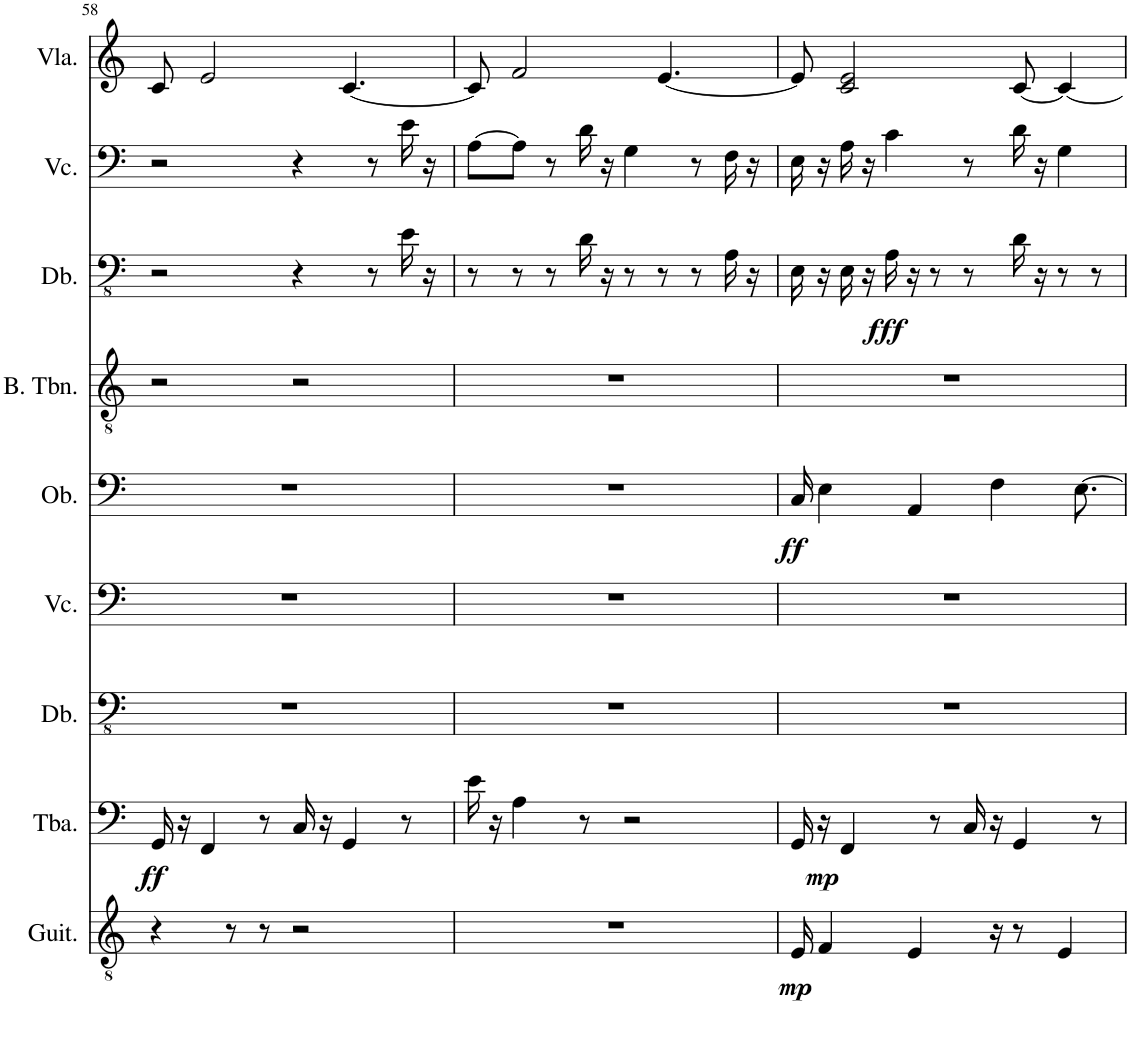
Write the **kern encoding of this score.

**kern	**dynam	**kern	**dynam	**kern	**kern	**kern	**dynam	**kern	**kern	**dynam	**kern	**kern
*part9	*part9	*part8	*part8	*part7	*part6	*part5	*part5	*part4	*part3	*part3	*part2	*part1
*staff9	*staff9	*staff8	*staff8	*staff7	*staff6	*staff5	*staff5	*staff4	*staff3	*staff3	*staff2	*staff1
*I"Classical Guitar	*	*I"Tuba	*	*I"Double Bass	*I"Violoncello	*I"Oboe	*	*I"Bass Trombone	*I"Double Bass	*	*I"Violoncello	*I"Viola
*I'Guit.	*	*I'Tba.	*	*I'Db.	*I'Vc.	*I'Ob.	*	*I'B. Tbn.	*I'Db.	*	*I'Vc.	*I'Vla.
!!LO:PB:g=z
*clefGv2	*	*clefF4	*	*clefFv4	*clefF4	*clefF4	*	*clefGv2	*clefFv4	*	*clefF4	*clefG2
*	*	*	*	*Trd7c12	*	*	*	*	*Trd7c12	*	*	*
*k[]	*	*k[]	*	*k[]	*k[]	*k[]	*	*k[]	*k[]	*	*k[]	*k[]
*M4/4	*	*M4/4	*	*M4/4	*M4/4	*M4/4	*	*M4/4	*M4/4	*	*M4/4	*M4/4
=58	=58	=58	=58	=58	=58	=58	=58	=58	=58	=58	=58	=58
!	!	!	!LO:DY:b	!	!	!	!	!	!	!	!	!
4r	.	16GG/	ff	1r	1r	1r	.	2r	2r	.	2r	8c/
.	.	16r	.	.	.	.	.	.	.	.	.	.
.	.	4FF/	.	.	.	.	.	.	.	.	.	2e/
8r	.	.	.	.	.	.	.	.	.	.	.	.
8r	.	8r	.	.	.	.	.	.	.	.	.	.
2r	.	16C/	.	.	.	.	.	2r	4r	.	4r	.
.	.	16r	.	.	.	.	.	.	.	.	.	.
.	.	4GG/	.	.	.	.	.	.	.	.	.	[4.c/
.	.	.	.	.	.	.	.	.	8r	.	8r	.
.	.	8r	.	.	.	.	.	.	16E\	.	16e\	.
.	.	.	.	.	.	.	.	.	16r	.	16r	.
=59	=59	=59	=59	=59	=59	=59	=59	=59	=59	=59	=59	=59
1r	.	16e\	.	1r	1r	1r	.	1r	8r	.	[8A\L	8c/]
.	.	16r	.	.	.	.	.	.	.	.	.	.
.	.	4A\	.	.	.	.	.	.	8r	.	8A\J]	2f/
.	.	.	.	.	.	.	.	.	8r	.	8r	.
.	.	8r	.	.	.	.	.	.	16D\	.	16d\	.
.	.	.	.	.	.	.	.	.	16r	.	16r	.
.	.	2r	.	.	.	.	.	.	8r	.	4G\	.
.	.	.	.	.	.	.	.	.	8r	.	.	[4.e/
.	.	.	.	.	.	.	.	.	8r	.	8r	.
.	.	.	.	.	.	.	.	.	16AA\	.	16F\	.
.	.	.	.	.	.	.	.	.	16r	.	16r	.
=60	=60	=60	=60	=60	=60	=60	=60	=60	=60	=60	=60	=60
!	!LO:DY:b	!	!	!	!	!	!LO:DY:b	!	!	!	!	!
16E/	mp	16GG/	.	1r	1r	16C/	ff	1r	16EE\	.	16E\	8e/]
!	!	!	!LO:DY:b	!	!	!	!	!	!	!	!	!
4F/	.	16r	mp	.	.	4E\	.	.	16r	.	16r	.
.	.	4FF/	.	.	.	.	.	.	16EE\	.	16A\	2c/ 2e/
.	.	.	.	.	.	.	.	.	16r	.	16r	.
!	!	!	!	!	!	!	!	!	!	!LO:DY:b	!	!
.	.	.	.	.	.	.	.	.	16AA\	fff	4c\	.
4E/	.	.	.	.	.	4AA/	.	.	16r	.	.	.
.	.	8r	.	.	.	.	.	.	8r	.	.	.
.	.	16C/	.	.	.	.	.	.	8r	.	8r	.
16r	.	16r	.	.	.	4F\	.	.	.	.	.	.
8r	.	4GG/	.	.	.	.	.	.	16D\	.	16d\	[8c/
.	.	.	.	.	.	.	.	.	16r	.	16r	.
4E/	.	.	.	.	.	.	.	.	8r	.	4G\	4c/_
.	.	.	.	.	.	[8.E\	.	.	.	.	.	.
.	.	8r	.	.	.	.	.	.	8r	.	.	.
=	=	=	=	=	=	=	=	=	=	=	=	=
*-	*-	*-	*-	*-	*-	*-	*-	*-	*-	*-	*-	*-
